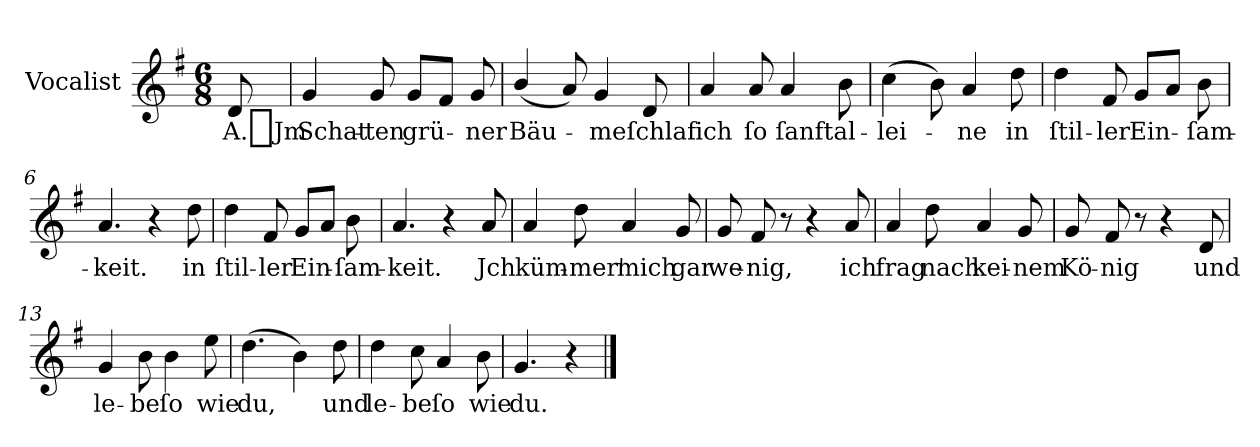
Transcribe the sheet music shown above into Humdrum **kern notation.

**kern	**text
*part1	*part1
*staff1	*staff1
*I"Vocalist	*
*clefG2	*
*k[f#]	*
*G:	*
*M6/8	*
=	=
8d	A._Jm
=1	=1
4g	Schat-
8g	-ten
8gL	grü-
8f#J	.
8g	-ner
=2	=2
(4b/	Bäu-
8a)	.
4g	-me
8d	ſchlaf
=3	=3
4a	ich
8a	ſo
4a	ſanft
8b	al-
=4	=4
(4cc	-lei-
8b)	.
4a	-ne
8dd	in
=5	=5
4dd	ſtil-
8f#	-ler
8gL	Ein-
8aJ	.
8b	-ſam-
=6	=6
4.a	-keit.
4r	.
8dd	in
=7	=7
4dd	ſtil-
8f#	-ler
8gL	Ein-
8aJ	.
8b	-ſam-
=8	=8
4.a	-keit.
4r	.
8a	Jch
=9	=9
4a	küm-
8dd	-mer'
4a	mich
8g	gar
=10	=10
8g	we-
8f#	-nig,
8r	.
4r	.
8a	ich
=11	=11
4a	frag
8dd	nach
4a	kei-
8g	-nem
=12	=12
8g	Kö-
8f#	-nig
8r	.
4r	.
8d	und
=13	=13
4g	le-
8b	-be
4b	ſo
8ee	wie
=14	=14
(4.dd	du,
4b)	.
8dd	und
=15	=15
4dd	le-
8cc	-be
4a	ſo
8b	wie
=16	=16
4.g	du.
4r	.
==	==
*-	*-
